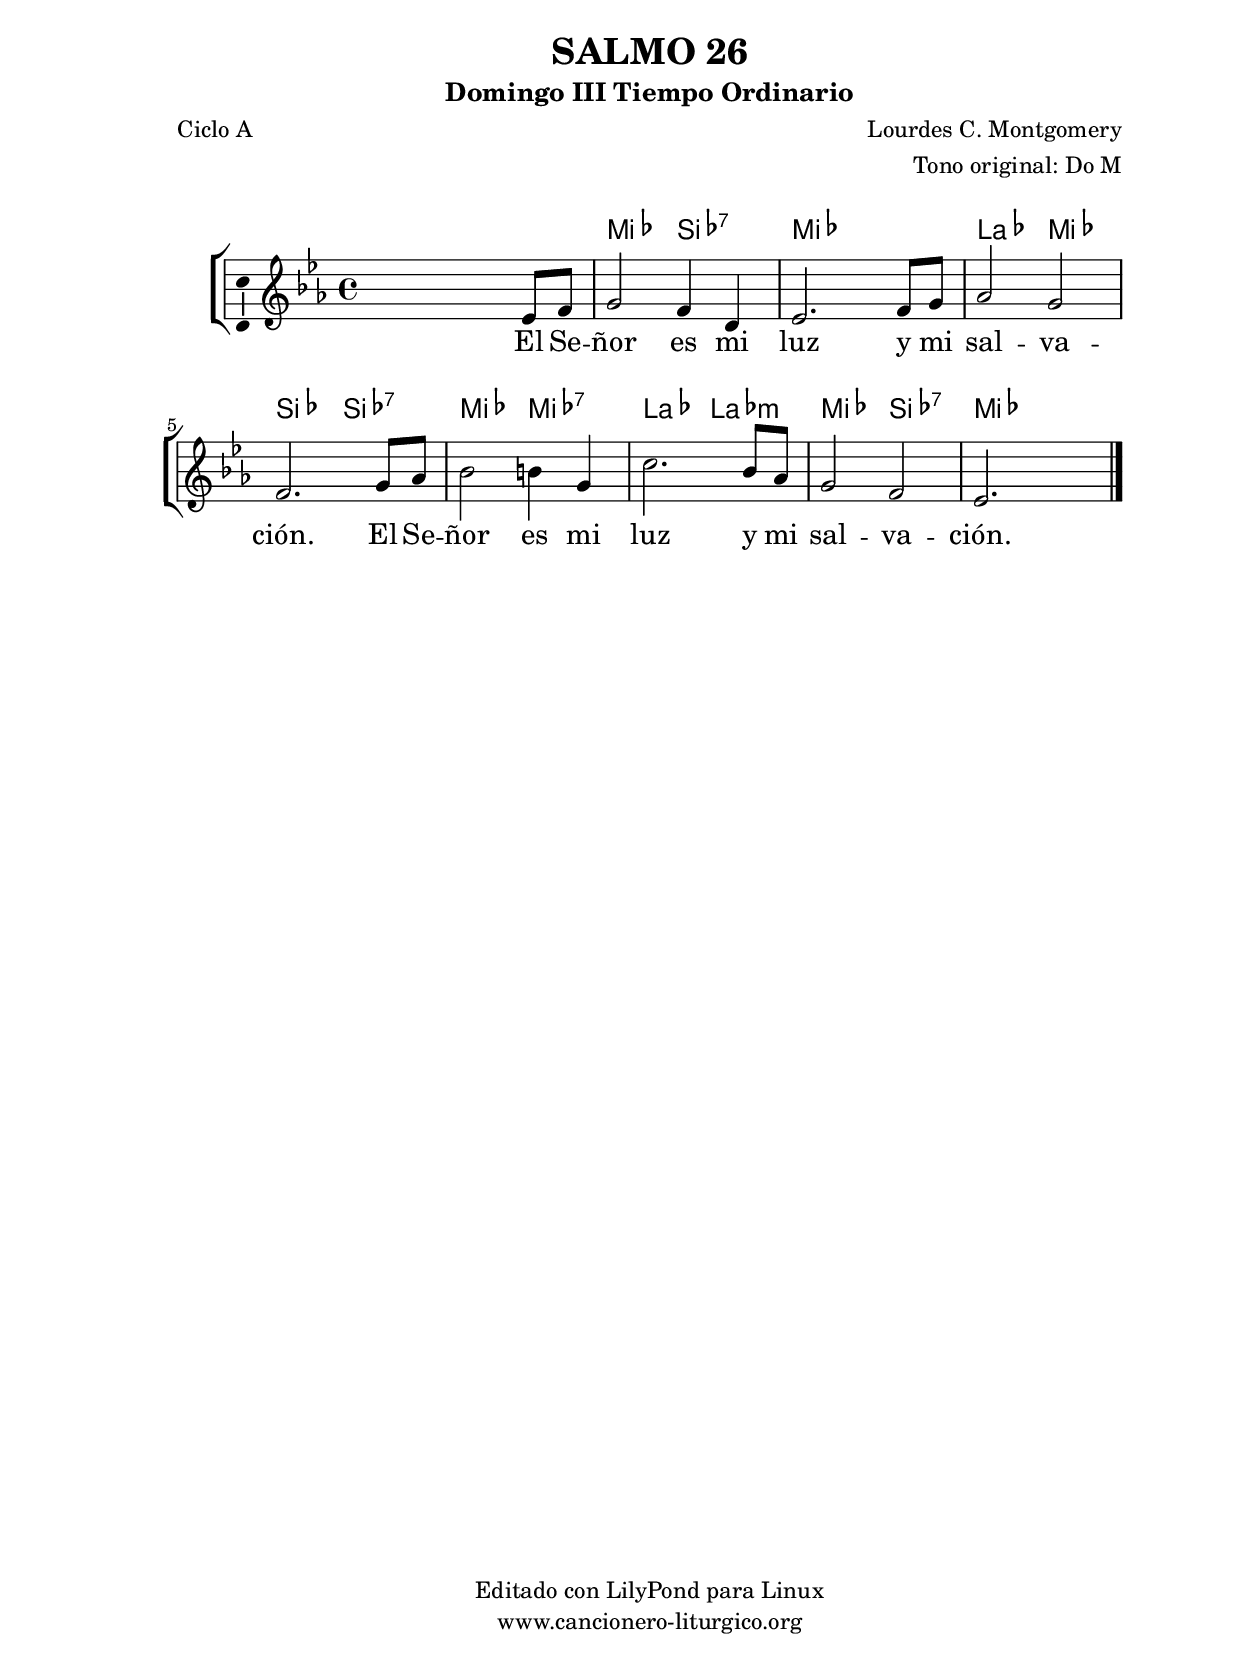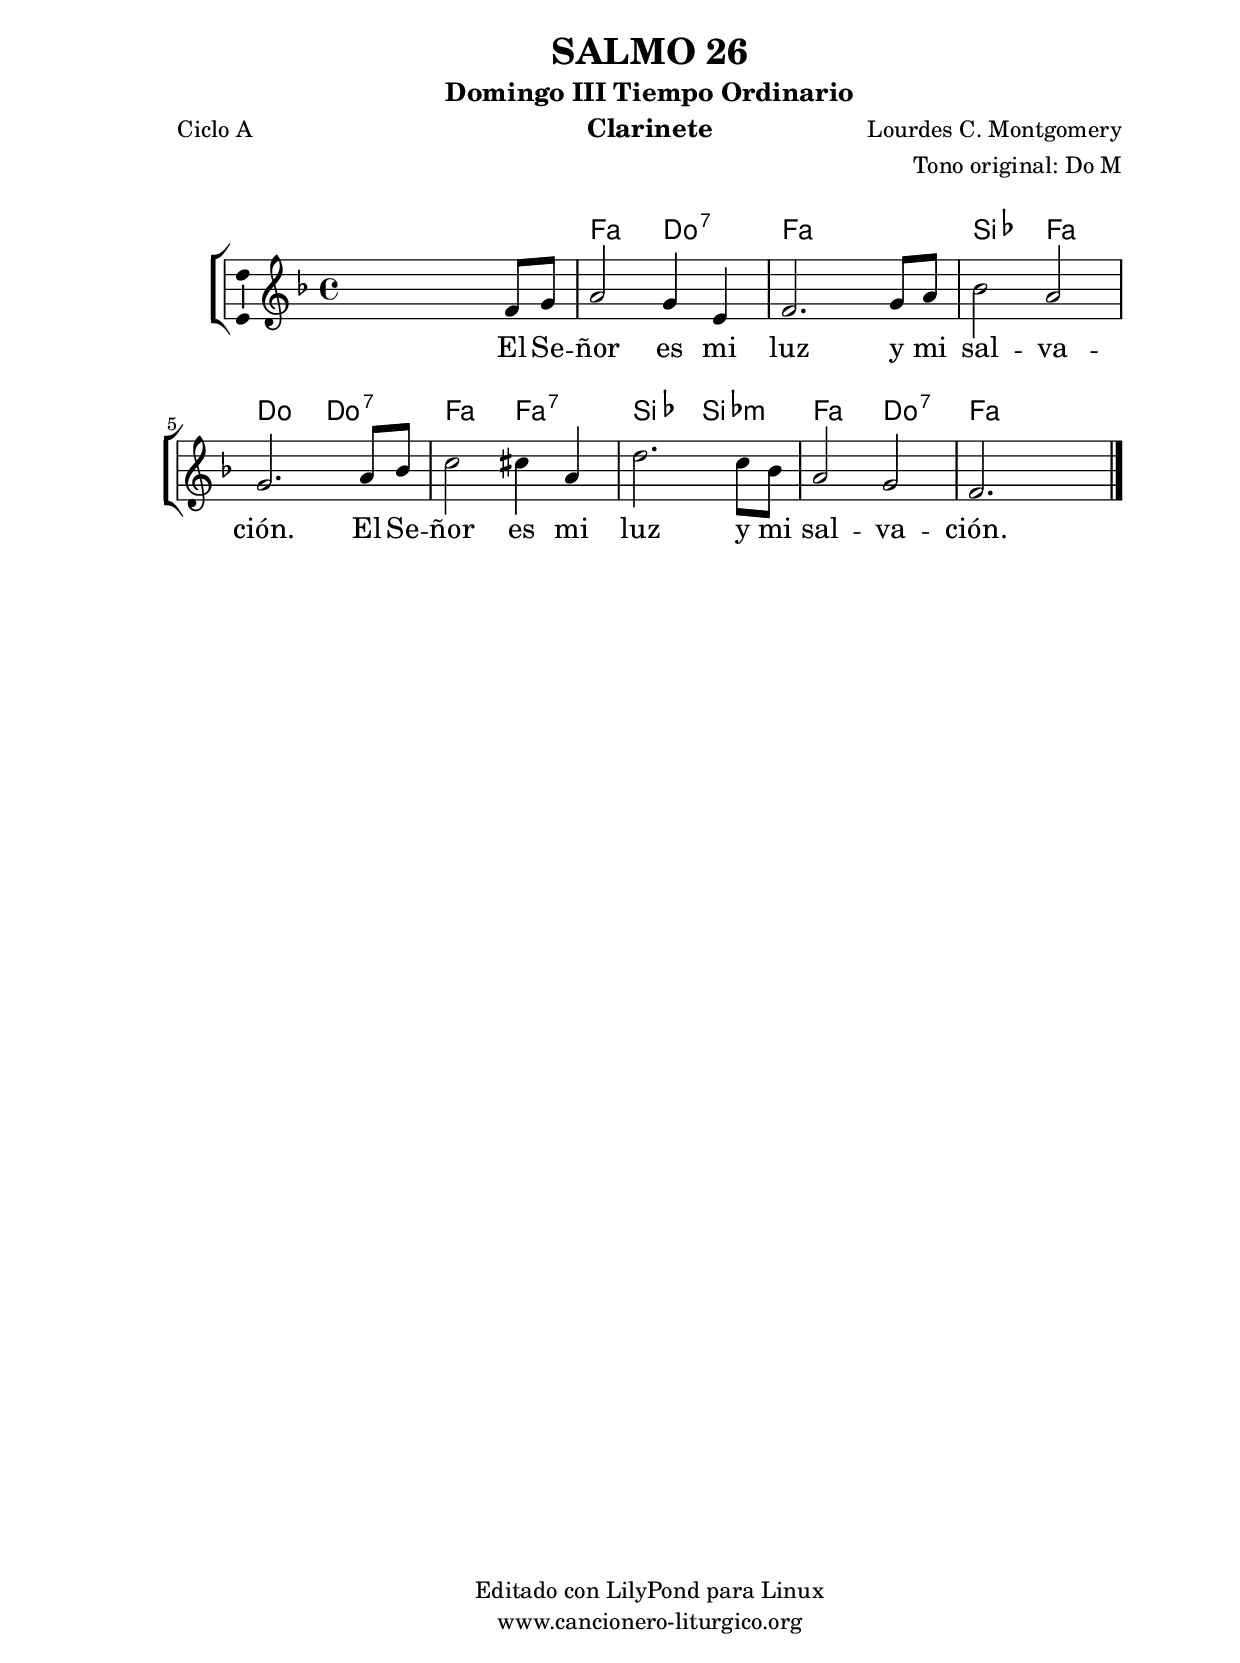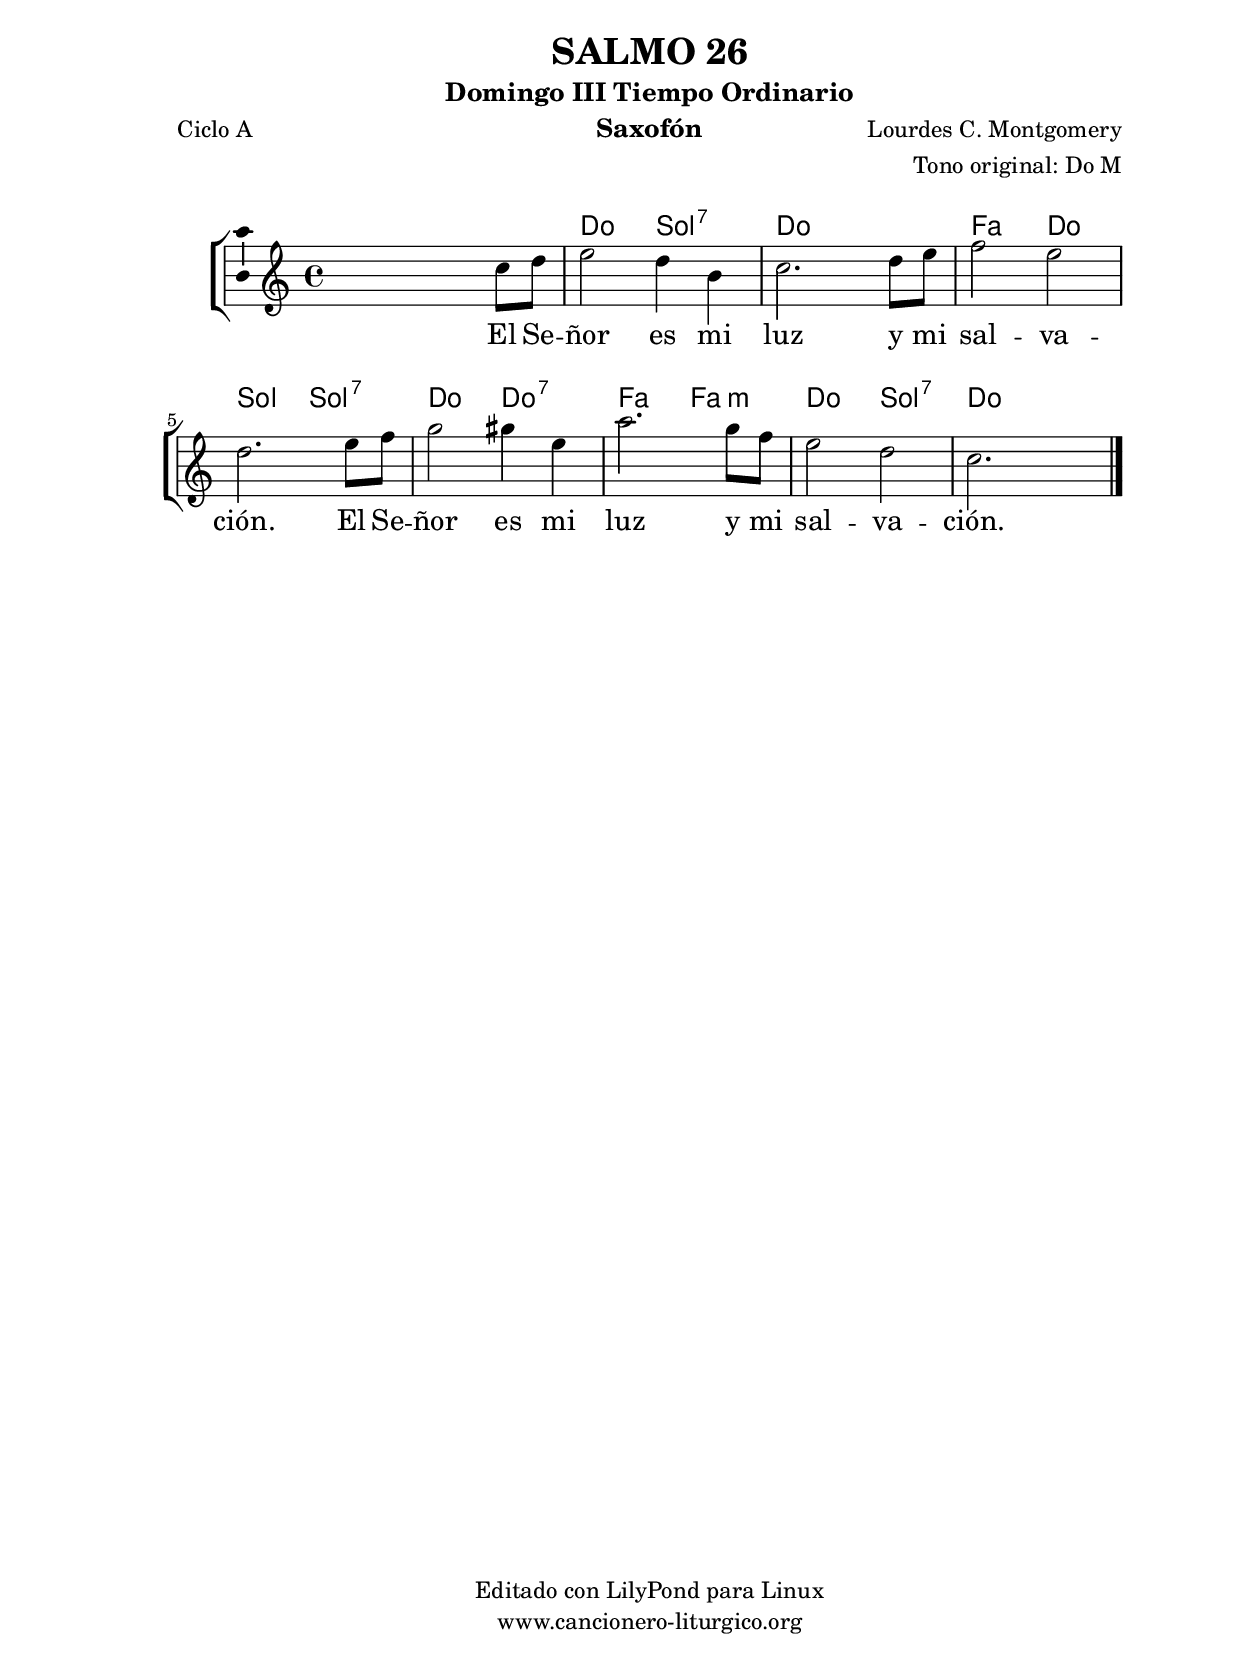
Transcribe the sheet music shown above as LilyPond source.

%
%para convertir .midi en .wav:
%timidity filename.midi -Ow -o finename.wav
%
%
%Para convertir de .wav a .mp3:
%lame -h -m j filename.wav
%
%
%para escuchar el midi:
%timidity nombrefichero.midi
%


%versión de lilypond para la que se ha escrito esta partitura:
\version "2.16.0"

	%Tamaño papel
	#(set-default-paper-size "a4")
	%Tamaño partitura
	#(set-global-staff-size 20)
	%No responde al pulsar sobre una nota
	#(ly:set-option 'point-and-click #f)

%parámetros del encabezamiento:
\header {
	title = "SALMO 26"
	subtitle = "Domingo III Tiempo Ordinario"
	composer = "Lourdes C. Montgomery"
	poet = "Ciclo A"
	meter = ""
	arranger = "Tono original: Do M"
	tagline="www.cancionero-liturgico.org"
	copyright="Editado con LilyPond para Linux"
	}

%parámetros asociados al papel:
\paper  {
	oddHeaderMarkup = \markup {\fill-line { \on-the-fly #not-first-page \fromproperty #'header:title \on-the-fly #not-first-page \fromproperty #'header:composer }}
	evenHeaderMarkup = \markup {\fill-line { \fromproperty #'header:composer \fromproperty #'header:title }}
	#(set-paper-size "a4")
	print-page-number = ##f
	first-page-number = 1
	print-first-page-number = ##f
%	head-separation = 3.0 \cm
	top-margin = 2.0 \cm
	bottom-margin = 0.5\cm
%%%	bottom-margin = -1.0\cm
	left-margin = 3.0 \cm
	line-width = 16.0 \cm 
	indent = 8\mm
	interscoreline = 2.\mm
	between-system-space = 15\mm
%	para que las partituras no llenen la hoja:
	ragged-bottom = ##t
%	idem para la última hoja:
	ragged-last-bottom = ##f
%	para que las partituras llenen el ancho del papel:
	ragged-last = ##f
	after-title-space = 2.5 \cm
%page-count=1
%system-count=8

	%Flexible Vertical Spacing
%	markup-markup-spacing =
%	#'((basic-distance . 15) (minimum-distance . 15) (padding . 3))
	markup-system-spacing =
	#'((basic-distance . 15) (minimum-distance . 15) (padding . 3))
	system-system-spacing =
	#'((basic-distance . 15) (minimum-distance . 15) (padding . 3))
	score-system-spacing =
	#'((basic-distance . 15) (minimum-distance . 15) (padding . 5))
%	top-system-spacing = % header
%	#'((basic-distance . 8) (minimum-distance . 0) (padding . 3))
%	top-markup-spacing =
%	#'((basic-distance . 20) (minimum-distance . 20) (padding . 3))
	last-bottom-spacing = % footer
	#'((basic-distance . 5) (minimum-distance . 5) (padding . 3))
%	score-markup-spacing =
%	#'((basic-distance . 16) (minimum-distance . 13) (padding . 3))

	}


%parámetros que afectan a toda la partitura:
global =  {
	%clave de sol (G):
	\clef G
	%armadura:
	\transpose c ees
	\key c \major
	\tempo 4=120
	\set Score.tempoHideNote = ##t
	}


acordes = {
	\italianChords
	\chordmode {
	\transpose c ees
{
s1 c2 g:7 c s f c g g:7 c c:7 f f:m c g:7 c s

	}
	}
}


melodia = 
{
	\transpose c ees
	\relative c'{
	\time 4/4

s2 s4 c8 d
e2 d4 b
c2. d8 e
f2 e
d2. e8 f
g2 gis4 e
a2. g8 f
e2 d
c2. s4

	\bar "|."
	}
	}


texto = \lyricmode {
El Se -- ñor es mi luz y mi sal -- va -- ción.
El Se -- ñor es mi luz y mi sal -- va -- ción.
	}


acordesStaff = \context ChordNames = acordesStaff <<
	\set chordChanges = ##t
	\acordes
	>>


vozStaff = \context Voice = vozStaff
\with {\consists "Ambitus_engraver"}
<<
%	\set Staff.instrumentName = ""
%	\set Staff.shortInstrumentName = ""
%	\set Staff.midiInstrument = #"clarinet"
%	\set Staff.midiInstrument = #"cello"
%	\set Staff.midiInstrument = #"flute"
	\set Staff.midiInstrument = #"electric guitar (jazz)"
%	\set Staff.midiInstrument = #"english horn"
%	\set Staff.midiInstrument = #"violin"
%	\set Staff.midiInstrument = #"glockenspiel"
	\set Staff.midiMinimumVolume = #0.7
	\set Staff.midiMaximumVolume = #0.9
	\global
	\melodia
	>>


textoStaff = \context Lyrics = textoStaff <<
	\lyricsto vozStaff \texto
	>>

\book {
	\score {
		\context ChoirStaff {
			\override StaffGroup.SystemStartBracket #'collapse-height = #1
			\override Score.SystemStartBar #'collapse-height = #1
			<<
			\acordesStaff
			\vozStaff
			\textoStaff
			>>
			}
		\layout {
	    		\context {
				\Lyrics
				\override LyricText #'font-size = #2
				}
	   		 \context {
				\Score
				%fontSize = #3
				\override StaffSymbol #'staff-space = #(magstep +3)
				%\override Beam #'thickness = #0.55
				%\override SpacingSpanner #'spacing-increment = #1.0
				%\override Slur #'height-limit = #1.5
				}
			}
		}
	\score {
		\unfoldRepeats
		\context ChoirStaff {
			<<
			\acordesStaff
			\vozStaff
			>>
			}
		\midi {
	  		\context {
	  			\Score
				tempoWholesPerMinute = #(ly:make-moment 70 4)
				}
			}
		}
	}

%Partitura para clarinete
#(define output-suffix "C")
\book {
	\header{
		instrument = "Clarinete"
		}
	\score {
		\context ChoirStaff {
			\override StaffGroup.SystemStartBracket #'collapse-height = #1
			\override Score.SystemStartBar #'collapse-height = #1
\transpose c d
			<<
			\acordesStaff
			\vozStaff
			\textoStaff
			>>
			}
		\layout {
	    		\context {
				\Lyrics
				\override LyricText #'font-size = #2
				}
	   		 \context {
				\Score
				\override StaffSymbol #'staff-space = #(magstep +3)
				}
			}
		}
	}

%Partitura para saxofón
#(define output-suffix "S")
\book {
	\header{
		instrument = "Saxofón"
		}
	\score {
		\context ChoirStaff {
			\override StaffGroup.SystemStartBracket #'collapse-height = #1
			\override Score.SystemStartBar #'collapse-height = #1
\transpose c a
			<<
			\acordesStaff
			\vozStaff
			\textoStaff
			>>
			}
		\layout {
	    		\context {
				\Lyrics
				\override LyricText #'font-size = #2
				}
	   		 \context {
				\Score
				\override StaffSymbol #'staff-space = #(magstep +3)
				}
			}
		}
	}

